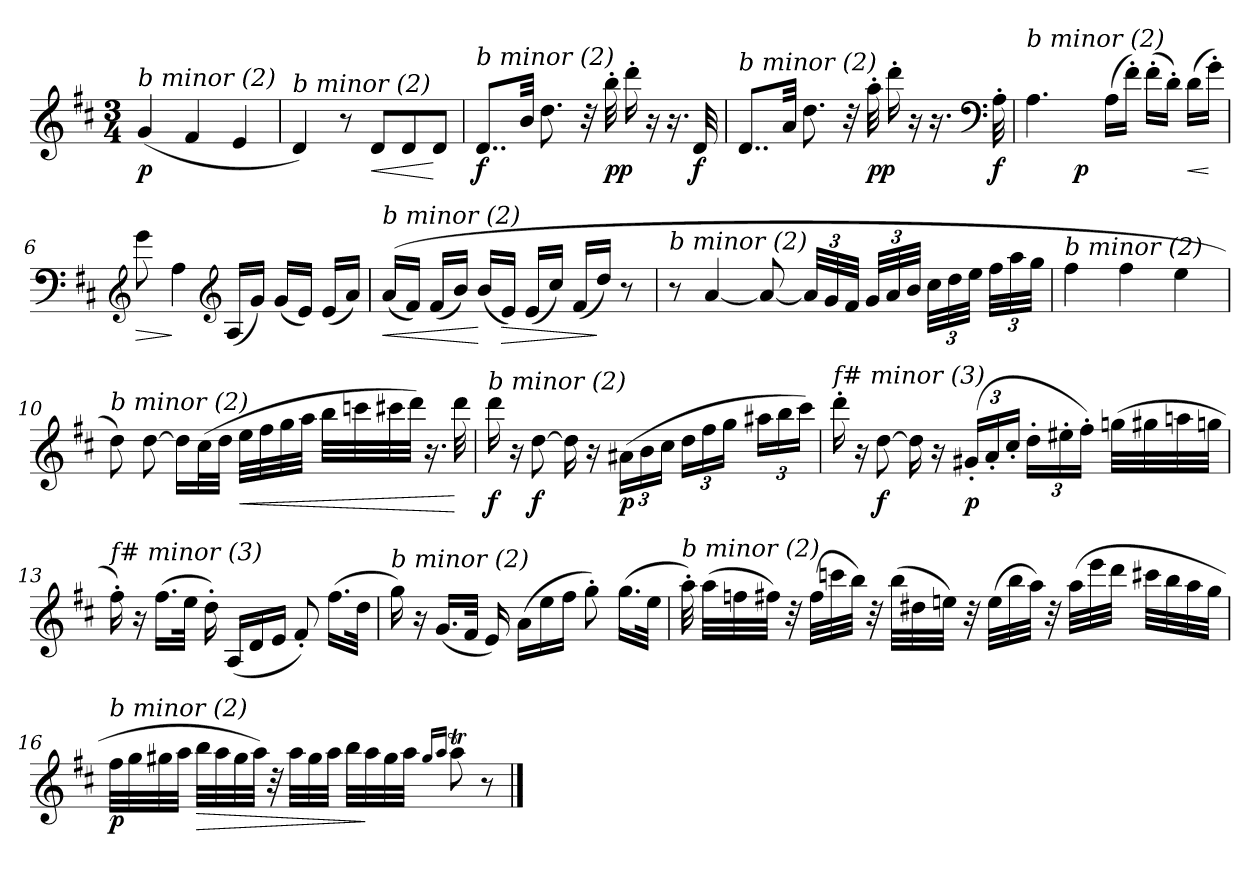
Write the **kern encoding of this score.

**kern	**dynam
*part1	*part1
*staff1	*staff1
*clefG2	*
*k[f#c#]	*
*D:	*
*M3/4	*
=1	=1
!LO:TX:i:t=b minor (2)	!
!	!LO:DY:b
(<4g/	p
4f#/	.
4e/	.
=2	=2
!LO:TX:i:t=b minor (2)	!
4d/)	.
8r	.
!	!LO:HP:b
8d/L	<
8d/	.
8d/J	[
=3	=3
!LO:TX:i:t=b minor (2)	!
!	!LO:DY:b
8..d/L	f
32b/Jkk	.
8.dd\	.
32r	.
!	!LO:DY:b
32bb'>\	pp
16ddd'>\	.
16r	.
16.r	.
!	!LO:DY:b
32d/	f
=4	=4
!LO:TX:i:t=b minor (2)	!
8..d/L	.
32a/Jkk	.
8.dd\	.
32r	.
!	!LO:DY:b
32aa'>\	pp
16ddd'>\	.
16r	.
16.r	.
*clefF4	*
!	!LO:DY:b
32A'>\	f
!!LO:LB:g=z
=5	=5
*^	*
!LO:TX:i:t=b minor (2)	!	!
4.A\	4ryy	.
!	!	!LO:DY:b
.	2ryy	p
(>16A\LL	.	.
16f#'>\JJ)	.	.
(>16f#'>\LL	.	.
16d'>\JJ)	.	.
!	!	!LO:HP:b
(>16d\LL	.	<
16g'>\JJ)	.	[
=6	=6	=6
!LO:TX:i:t=b minor (2)	!	!
!	!	!LO:HP:b
*v	*v	*
8g\	>
4A\	]
*clefG2	*
(<16A/LL	.
16g/JJ)	.
(<16g/LL	.
16e/JJ)	.
(<16e/LL	.
16a/JJ)	.
=7	=7
!LO:TX:i:t=b minor (2)	!
!	!LO:HP:b
(>(<16a/LL	<
16f#/JJ)	.
(<16f#/LL	.
16b/JJ)	.
(<16b/LL	[
!	!LO:HP:b
16e/JJ)	>
(<16e/LL	.
16cc#/JJ)	.
(<16f#/LL	.
16dd/JJ)	]
8r	.
!!LO:LB:g=z
=8	=8
!LO:TX:i:t=b minor (2)	!
8r	.
[4a/	.
8a/_	.
48a/LLL]	.
48g/	.
48f#/JJJ	.
48g/LLL	.
48a/	.
48b/JJJ	.
48cc#\LLL	.
48dd\	.
48ee\JJJ	.
48ff#\LLL	.
48aa\	.
48gg\JJJ	.
=9	=9
!LO:TX:i:t=b minor (2)	!
4ff#\	.
4ff#\	.
4ee\	.
=10	=10
!LO:TX:i:t=b minor (2)	!
8dd\)	.
[8dd\	.
16dd\LL]	.
(>32cc#\L	.
32dd\JJJ	.
!	!LO:HP:b
32ee\LLL	<
32ff#\	.
32gg\	.
32aa\JJJ	.
32bb\LLL	.
32cccn\	.
32ccc#X\	.
32ddd\JJJ)	.
16.r	.
32ddd\	[
!!LO:LB:g=z
=11	=11
!LO:TX:i:t=b minor (2)	!
!	!LO:DY:b
16ddd\	f
16r	.
!	!LO:DY:b
[8dd\	f
16dd\]	.
16r	.
!	!LO:DY:b
(>24a#X\LL	p
24b\	.
24cc#\JJ	.
24dd\LL	.
24ff#\	.
24gg\JJ	.
24aa#X\LL	.
24bb\	.
24ccc#\JJ)	.
!!LO:LB:g=z
=12	=12
!LO:TX:i:t=f# minor (3)	!
16ddd'>\	.
16r	.
!	!LO:DY:b
[8dd\	f
16dd\]	.
16r	.
!	!LO:DY:b
(>24g#X'</LL	p
24a'</	.
24cc#'</JJ	.
24dd'>\LL	.
24ee#X'>\	.
24ff#'>\JJ)	.
(>32ggn\LLL	.
32gg#X\	.
32aan\	.
32ggn\JJJ	.
=13	=13
!LO:TX:i:t=f# minor (3)	!
16ff#'>\)	.
16r	.
(>16.ff#\LL	.
32ee\JJk	.
16dd'>\)	.
(<16A/LL	.
16d/	.
16e/JJ	.
8f#'</)	.
(>16.ff#\LL	.
32dd\JJk	.
=14	=14
!LO:TX:i:t=b minor (2)	!
16gg\)	.
16r	.
(<16.g/LL	.
32f#/JJk	.
16e/)	.
(>16a\LL	.
16ee\	.
16ff#\JJ	.
8gg'>\)	.
(>16.gg\LL	.
32ee\JJk	.
!!LO:LB:g=z
=15	=15
!LO:TX:i:t=b minor (2)	!
32aa'>\)	.
(>32aa\LLL	.
32ffni\	.
32ff#\JJJ)	.
32r	.
(>32ff#\LLL	.
32cccn\	.
32bb\JJJ)	.
32r	.
(>32bb\LLL	.
32dd#X\	.
32een\JJJ)	.
32r	.
(>32ee\LLL	.
32bb\	.
32aa\JJJ)	.
32r	.
(>32aa\LLL	.
32eee\	.
32ddd\JJJ	.
32ccc#X\LLL	.
32bb\	.
32aa\	.
32gg\JJJ	.
!!LO:LB:g=z
=16	=16
!LO:TX:i:t=b minor (2)	!
!	!LO:DY:b
32ff#\LLL	p
32gg\	.
32gg#X\	.
32aa\JJJ	.
!	!LO:HP:b
32bb\LLL	>
32aa\	.
32gg#\	.
32aa\JJJ)	.
32r	.
32aa\LLL	.
32gg#\	.
32aa\JJJ	.
32bb\LLL	.
32aa\	]
32gg#\	.
32aa\JJJ	.
16qgg#/LL	.
16qaa/JJ	.
8aaT\	.
8r	.
==	==
*-	*-
